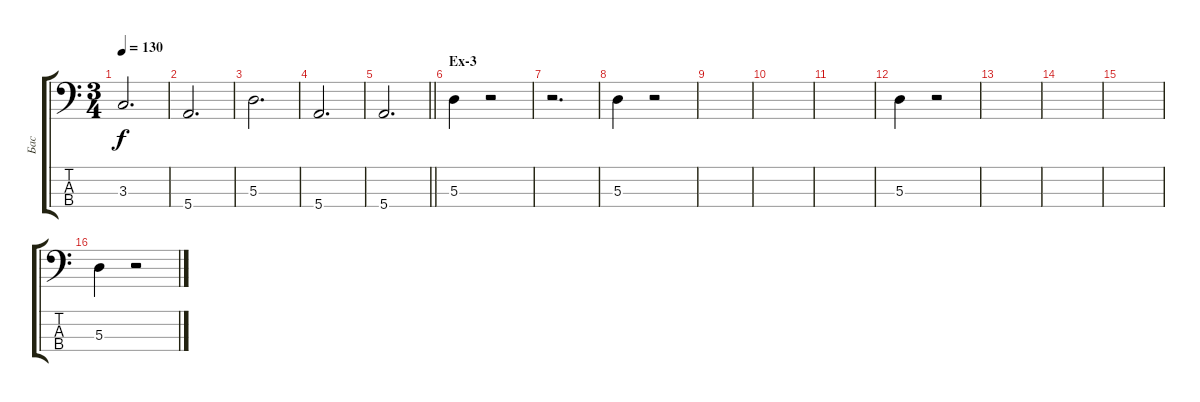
\track ("Бас" "Бас") {instrument electricbassfinger}
\staff {score tabs}
\tuning (G2 D2 A1 E1) {hide}
\ts (3 4)
\tempo 130
\clef f4
\ks c
3.3.2{d dy f} |
5.4.2{d} |
5.3.2{d} |
5.4.2{d} |
\barLineRight lightlight
5.4.2{d} |
\section ("" "Ex-3")
5.3.4 r.2 |
r.2{d} |
5.3.4 r.2 |
|
|
|
5.3.4 r.2 |
|
|
|
5.3.4 r.2
